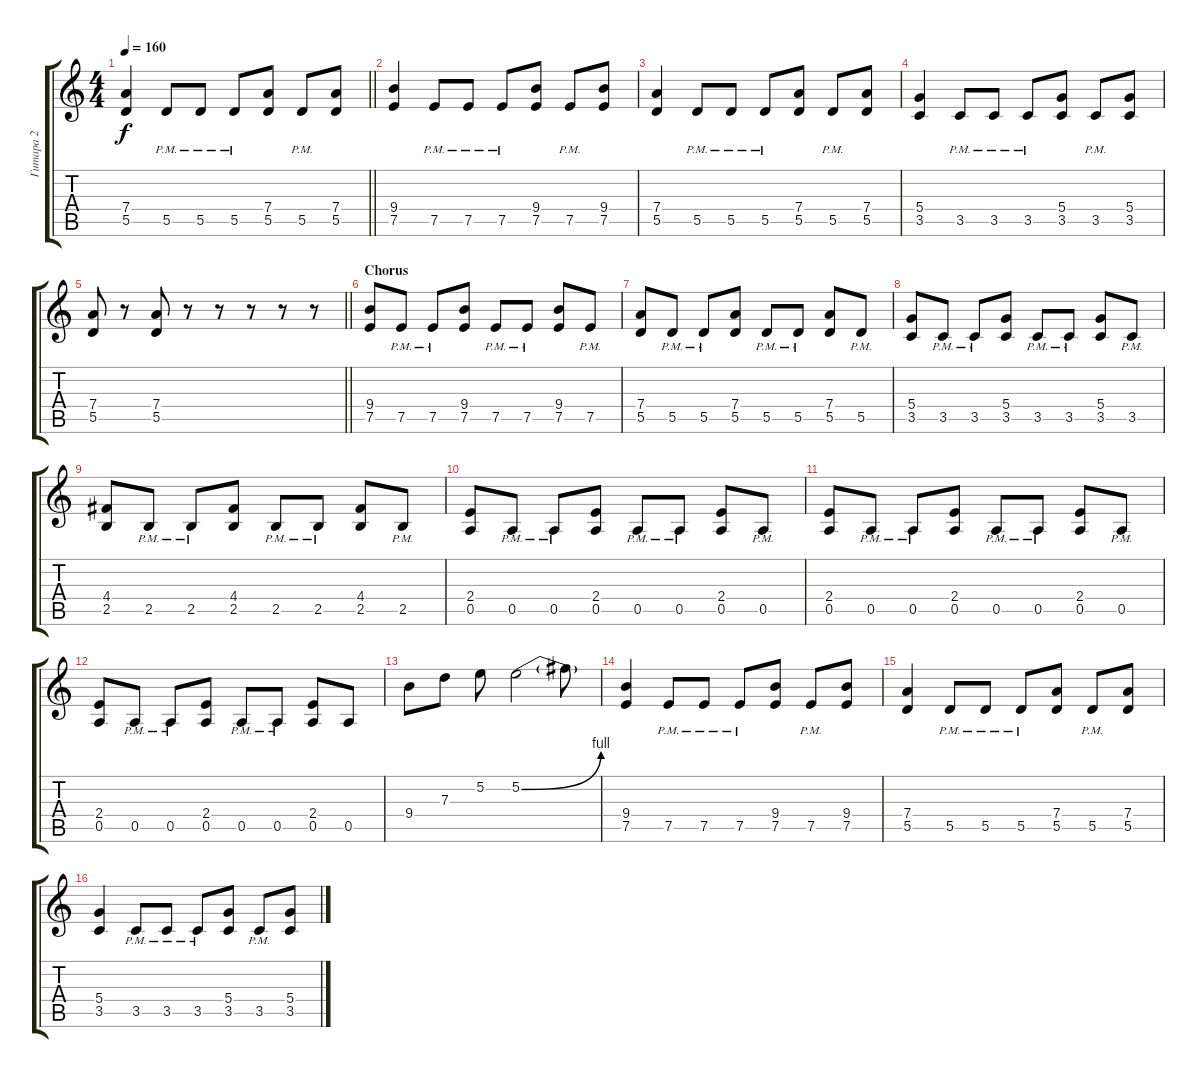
\track ("Гитара 2" "Гитара 2") {instrument overdrivenguitar}
\staff {score tabs}
\tuning (E4 B3 G3 D3 A2 E2) {hide}
\ts (4 4)
\tempo 160
\clef g2
\barLineRight lightlight
\ks c
(7.4 5.5).4{dy f} 5.5{pm}.8 5.5{pm}.8 5.5{pm}.8 (7.4 5.5).8 5.5{pm}.8 (7.4 5.5).8 |
(9.4 7.5).4 7.5{pm}.8 7.5{pm}.8 7.5{pm}.8 (9.4 7.5).8 7.5{pm}.8 (9.4 7.5).8 |
(7.4 5.5).4 5.5{pm}.8 5.5{pm}.8 5.5{pm}.8 (7.4 5.5).8 5.5{pm}.8 (7.4 5.5).8 |
(5.4 3.5).4 3.5{pm}.8 3.5{pm}.8 3.5{pm}.8 (5.4 3.5).8 3.5{pm}.8 (5.4 3.5).8 |
\barLineRight lightlight
(7.4 5.5).8 r.8 (7.4 5.5).8 r.8 r.8 r.8 r.8 r.8 |
\section ("" "Chorus")
(9.4 7.5).8 7.5{pm}.8 7.5{pm}.8 (9.4 7.5).8 7.5{pm}.8 7.5{pm}.8 (9.4 7.5).8 7.5{pm}.8 |
(7.4 5.5).8 5.5{pm}.8 5.5{pm}.8 (7.4 5.5).8 5.5{pm}.8 5.5{pm}.8 (7.4 5.5).8 5.5{pm}.8 |
(5.4 3.5).8 3.5{pm}.8 3.5{pm}.8 (5.4 3.5).8 3.5{pm}.8 3.5{pm}.8 (5.4 3.5).8 3.5{pm}.8 |
(4.4 2.5).8 2.5{pm}.8 2.5{pm}.8 (4.4 2.5).8 2.5{pm}.8 2.5{pm}.8 (4.4 2.5).8 2.5{pm}.8 |
(2.4 0.5).8 0.5{pm}.8 0.5{pm}.8 (2.4 0.5).8 0.5{pm}.8 0.5{pm}.8 (2.4 0.5).8 0.5{pm}.8 |
(2.4 0.5).8 0.5{pm}.8 0.5{pm}.8 (2.4 0.5).8 0.5{pm}.8 0.5{pm}.8 (2.4 0.5).8 0.5{pm}.8 |
(2.4 0.5).8 0.5{pm}.8 0.5{pm}.8 (2.4 0.5).8 0.5{pm}.8 0.5{pm}.8 (2.4 0.5).8 0.5.8 |
9.4.8 7.3.8 5.2.8 5.2{be (bend 0 0 60 4)}.2 5.2{t}.8 |
(9.4 7.5).4 7.5{pm}.8 7.5{pm}.8 7.5{pm}.8 (9.4 7.5).8 7.5{pm}.8 (9.4 7.5).8 |
(7.4 5.5).4 5.5{pm}.8 5.5{pm}.8 5.5{pm}.8 (7.4 5.5).8 5.5{pm}.8 (7.4 5.5).8 |
(5.4 3.5).4 3.5{pm}.8 3.5{pm}.8 3.5{pm}.8 (5.4 3.5).8 3.5{pm}.8 (5.4 3.5).8
